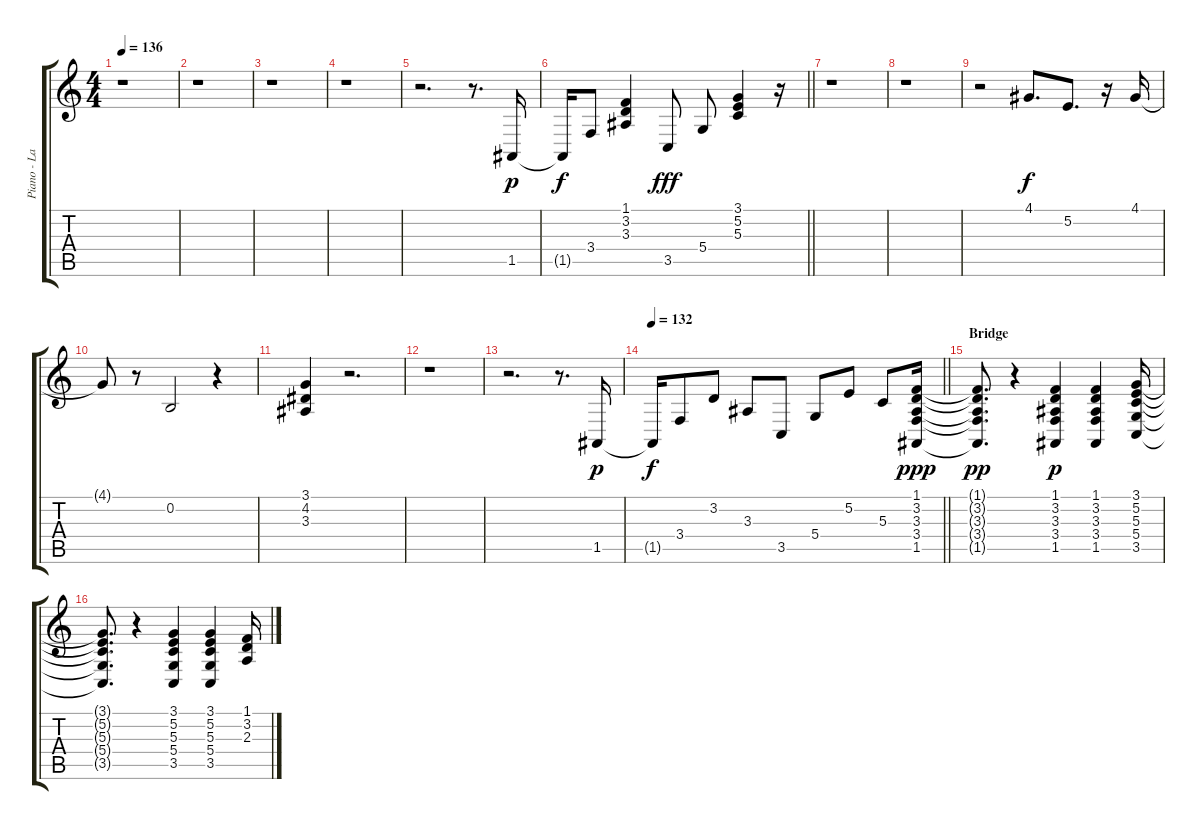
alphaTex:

\track ("Piano - Lamm" "Piano - La") {instrument acousticgrandpiano}
\staff {score tabs}
\tuning (E4 B3 G3 D3 A2 E2) {hide}
\ts (4 4)
\tempo 136
\clef g2
\ks c
r.1{dy f} |
r.1 |
r.1 |
r.1 |
r.2{d} r.8{d} 1.5.16{dy p} |
\barLineRight lightlight
1.5{t}.16{dy f} 3.4.8 (1.1 3.2 3.3).4 3.5.8{dy fff} 5.4.8 (3.1 5.2 5.3).4 r.16 |
r.1 |
r.1 |
r.2 4.1.8{d dy f} 5.2.8{d} r.16 4.1.16 |
4.1{t}.8 r.8 0.2.2 r.4 |
(3.1 4.2 3.3).4 r.2{d} |
r.1 |
r.2{d} r.8{d} 1.5.16{dy p} |
\tempo 132
\barLineRight lightlight
1.5{t}.16{dy f volume 13} 3.4.8 3.2.8 3.3.8 3.5.8 5.4.8 5.2.8 5.3.8 (1.1 3.2 3.3 3.4 1.5).16{dy ppp} |
\section ("" "Bridge")
(1.1{t} 3.2{t} 3.3{t} 3.4{t} 1.5{t}).8{d dy pp volume 6} r.4 (1.1 3.2 3.3 3.4 1.5).4{dy p} (1.1 3.2 3.3 3.4 1.5).4 (3.1 5.2 5.3 5.4 3.5).16 |
(3.1{t} 5.2{t} 5.3{t} 5.4{t} 3.5{t}).8{d} r.4 (3.1 5.2 5.3 5.4 3.5).4 (3.1 5.2 5.3 5.4 3.5).4 (1.1 3.2 2.3).16
